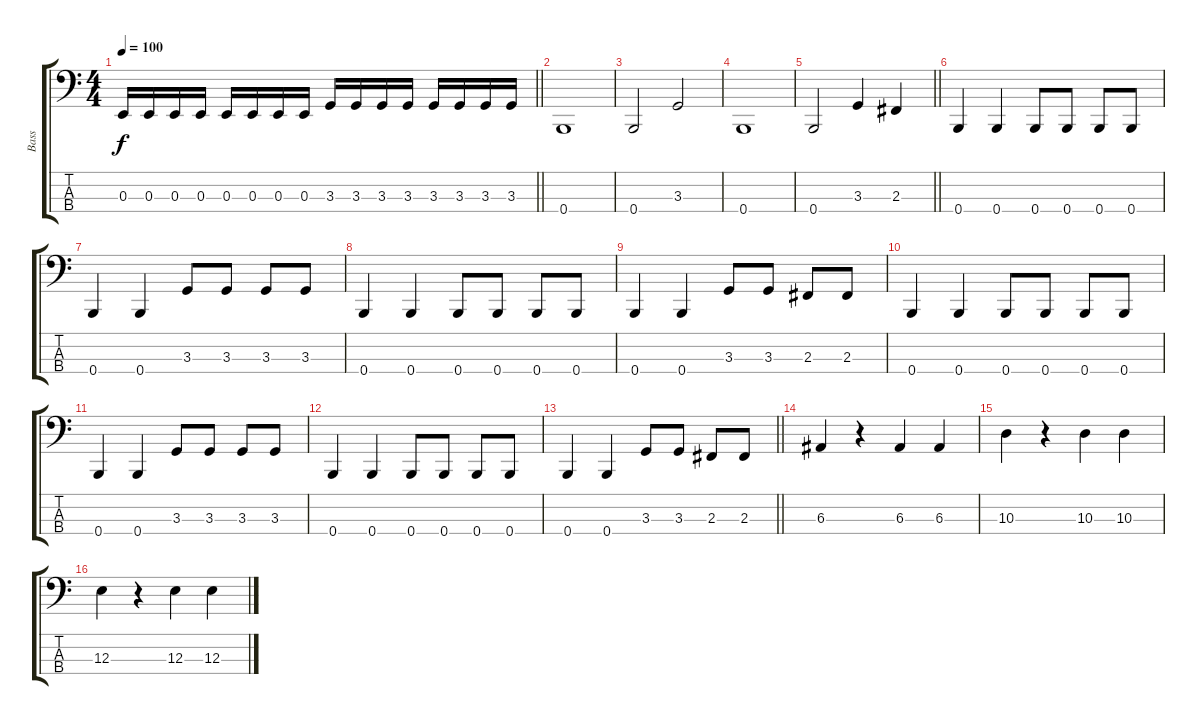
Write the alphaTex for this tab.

\track ("Bass" "Bass") {instrument electricbasspick}
\staff {score tabs}
\tuning (D2 A1 E1 B0) {hide}
\ts (4 4)
\tempo 100
\clef f4
\barLineRight lightlight
\ks c
0.3.16{dy f} 0.3.16 0.3.16 0.3.16 0.3.16 0.3.16 0.3.16 0.3.16 3.3.16 3.3.16 3.3.16 3.3.16 3.3.16 3.3.16 3.3.16 3.3.16 |
0.4.1 |
0.4.2 3.3.2 |
0.4.1 |
\barLineRight lightlight
0.4.2 3.3.4 2.3.4 |
0.4.4 0.4.4 0.4.8 0.4.8 0.4.8 0.4.8 |
0.4.4 0.4.4 3.3.8 3.3.8 3.3.8 3.3.8 |
0.4.4 0.4.4 0.4.8 0.4.8 0.4.8 0.4.8 |
0.4.4 0.4.4 3.3.8 3.3.8 2.3.8 2.3.8 |
0.4.4 0.4.4 0.4.8 0.4.8 0.4.8 0.4.8 |
0.4.4 0.4.4 3.3.8 3.3.8 3.3.8 3.3.8 |
0.4.4 0.4.4 0.4.8 0.4.8 0.4.8 0.4.8 |
\barLineRight lightlight
0.4.4 0.4.4 3.3.8 3.3.8 2.3.8 2.3.8 |
6.3.4 r.4 6.3.4 6.3.4 |
10.3.4 r.4 10.3.4 10.3.4 |
12.3.4 r.4 12.3.4 12.3.4
